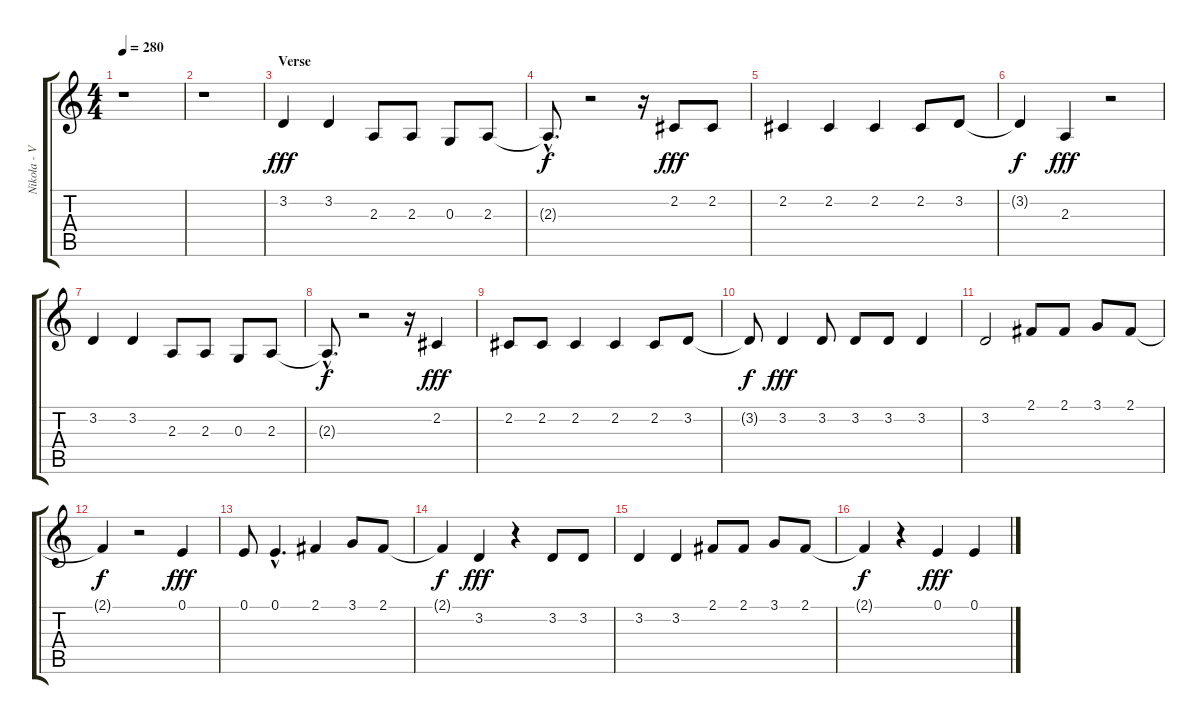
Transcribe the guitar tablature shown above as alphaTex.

\track ("Nikola - Vocal" "Nikola - V") {instrument flute}
\staff {score tabs}
\tuning (E4 B3 G3 D3 A2 E2) {hide}
\ts (4 4)
\tempo 280
\clef g2
\ks c
r.1{dy fff} |
r.1 |
\section ("" "Verse")
3.2.4 3.2.4 2.3.8 2.3.8 0.3.8 2.3.8 |
2.3{hac t}.8{d dy f} r.2 r.16 2.2.8{dy fff} 2.2.8 |
2.2.4 2.2.4 2.2.4 2.2.8 3.2.8 |
3.2{t}.4{dy f} 2.3.4{dy fff} r.2 |
3.2.4 3.2.4 2.3.8 2.3.8 0.3.8 2.3.8 |
2.3{hac t}.8{d dy f} r.2 r.16 2.2.4{dy fff} |
2.2.8 2.2.8 2.2.4 2.2.4 2.2.8 3.2.8 |
3.2{t}.8{dy f} 3.2.4{dy fff} 3.2.8 3.2.8 3.2.8 3.2.4 |
3.2.2 2.1.8 2.1.8 3.1.8 2.1.8 |
2.1{t}.4{dy f} r.2 0.1.4{dy fff} |
0.1.8 0.1{hac}.4{d} 2.1.4 3.1.8 2.1.8 |
2.1{t}.4{dy f} 3.2.4{dy fff} r.4 3.2.8 3.2.8 |
3.2.4 3.2.4 2.1.8 2.1.8 3.1.8 2.1.8 |
2.1{t}.4{dy f} r.4 0.1.4{dy fff} 0.1.4
